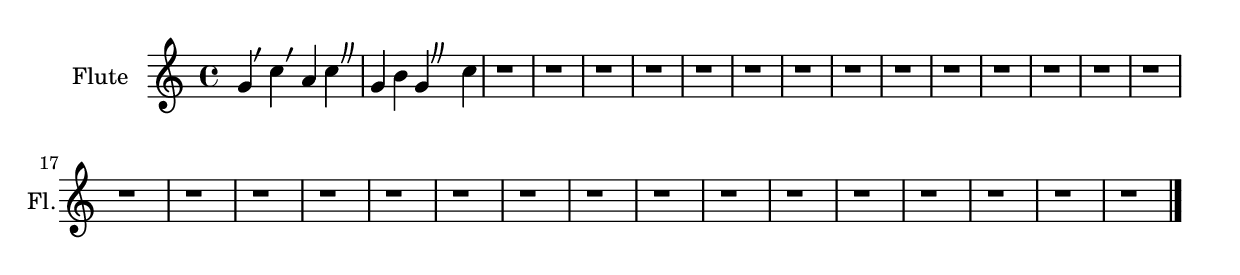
\version "2.18.2" 
\version "2.18.2" 
ponestaffone = \new Staff \with {
instrumentName = \markup { 

 \column { 


 \line { "Flute" 


 } 

 } 
 } 
shortInstrumentName = \markup { 

 \column { 


 \line { "Fl." 


 } 

 } 
 } 
 }{ % measure 1
\clef treble \key c \major \time 4/4 \override Staff.BreathingSign.text = \markup { \musicglyph #"scripts.rvarcomma" } g'4\breathe  \override Staff.BreathingSign.text = \markup { \musicglyph #"scripts.rvarcomma" } c''4\breathe  a'4 \override BreathingSign.text = \markup { \musicglyph #"scripts.caesura.curved" } c''4\breathe   | 

 % measure 2
g'4 b'4 \override BreathingSign.text = \markup { \musicglyph #"scripts.caesura.curved" } g'4\breathe  c''4  | 

 % measure 3
r1  | 

 % measure 4
r1  | 

 % measure 5
r1  | 

 % measure 6
r1  | 

 % measure 7
r1  | 

 % measure 8
r1  | 

 % measure 9
r1  | 

 % measure 10
r1  | 

 % measure 11
r1  | 

 % measure 12
r1  | 

 % measure 13
r1  | 

 % measure 14
r1  | 

 % measure 15
r1  | 

 % measure 16
r1  | 

 % measure 17
\break r1  | 

 % measure 18
r1  | 

 % measure 19
r1  | 

 % measure 20
r1  | 

 % measure 21
r1  | 

 % measure 22
r1  | 

 % measure 23
r1  | 

 % measure 24
r1  | 

 % measure 25
r1  | 

 % measure 26
r1  | 

 % measure 27
r1  | 

 % measure 28
r1  | 

 % measure 29
r1  | 

 % measure 30
r1  | 

 % measure 31
r1  | 

 % measure 32
r1  \bar "|."

 }

<<\ponestaffone>>